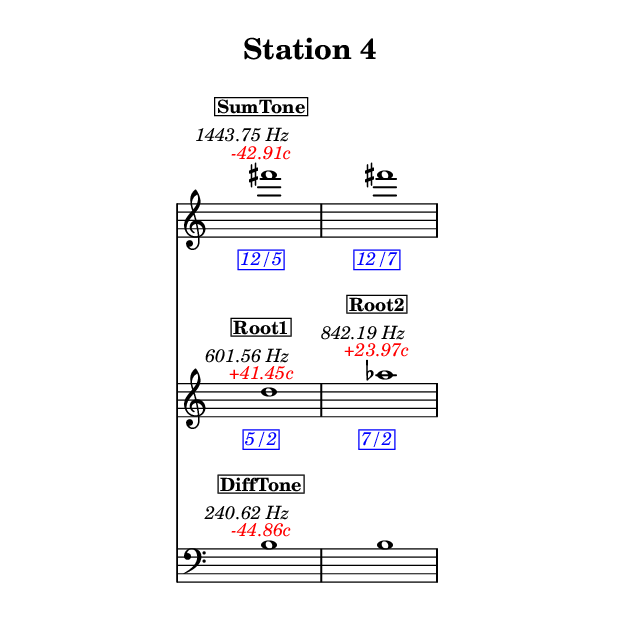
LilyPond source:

\version "2.20.0"
\language "english"

#(set-default-paper-size "a6" 'portrait)
#(set-global-staff-size 16)

\header {
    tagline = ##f
    title = \markup {
        \pad-around
            #3
            "Station 4"
        }
}

\layout {
    indent = #25
}

\paper {
    systems-per-page = 1
}

\score {
    \new Score
    <<
        \new Staff
        \with
        {
            \remove Time_signature_engraver
        }
        {
            \clef "treble"
            fs'''1
            - \tweak color #red
            ^ \markup {
                \halign
                    #0
                    \italic
                        {
                            -42.91c
                        }
                }
            ^ \markup {
                \halign
                    #1
                    \italic
                        {
                            1443.75
                            Hz
                        }
                }
            ^ \markup {
                \pad-around
                    #1
                    \box
                        \vcenter
                            \halign
                                #0
                                \bold
                                    {
                                        SumTone
                                    }
                }
            - \tweak color #blue
            _ \markup {
                \pad-around
                    #1
                    \box
                        \halign
                            #0
                            \italic
                                {
                                    12/5
                                }
                }
            \override Score.NonMusicalPaperColumn.padding = #5
            \clef "treble"
            fs'''1
            - \tweak color #blue
            _ \markup {
                \pad-around
                    #1
                    \box
                        \halign
                            #0
                            \italic
                                {
                                    12/7
                                }
                }
        }
        \new Staff
        \with
        {
            \remove Time_signature_engraver
        }
        {
            \clef "treble"
            d''1
            - \tweak color #red
            ^ \markup {
                \halign
                    #0
                    \italic
                        {
                            +41.45c
                        }
                }
            ^ \markup {
                \halign
                    #1
                    \italic
                        {
                            601.56
                            Hz
                        }
                }
            ^ \markup {
                \pad-around
                    #1
                    \box
                        \vcenter
                            \halign
                                #0
                                \bold
                                    {
                                        Root1
                                    }
                }
            - \tweak color #blue
            _ \markup {
                \pad-around
                    #1
                    \box
                        \halign
                            #0
                            \italic
                                {
                                    5/2
                                }
                }
            \clef "treble"
            af''1
            - \tweak color #red
            ^ \markup {
                \halign
                    #0
                    \italic
                        {
                            +23.97c
                        }
                }
            ^ \markup {
                \halign
                    #1
                    \italic
                        {
                            842.19
                            Hz
                        }
                }
            ^ \markup {
                \pad-around
                    #1
                    \box
                        \vcenter
                            \halign
                                #0
                                \bold
                                    {
                                        Root2
                                    }
                }
            - \tweak color #blue
            _ \markup {
                \pad-around
                    #1
                    \box
                        \halign
                            #0
                            \italic
                                {
                                    7/2
                                }
                }
        }
        \new Staff
        \with
        {
            \remove Time_signature_engraver
        }
        {
            \clef "bass"
            b1
            - \tweak color #red
            ^ \markup {
                \halign
                    #0
                    \italic
                        {
                            -44.86c
                        }
                }
            ^ \markup {
                \halign
                    #1
                    \italic
                        {
                            240.62
                            Hz
                        }
                }
            ^ \markup {
                \pad-around
                    #1
                    \box
                        \vcenter
                            \halign
                                #0
                                \bold
                                    {
                                        DiffTone
                                    }
                }
            \clef "bass"
            b1
        }
    >>
}